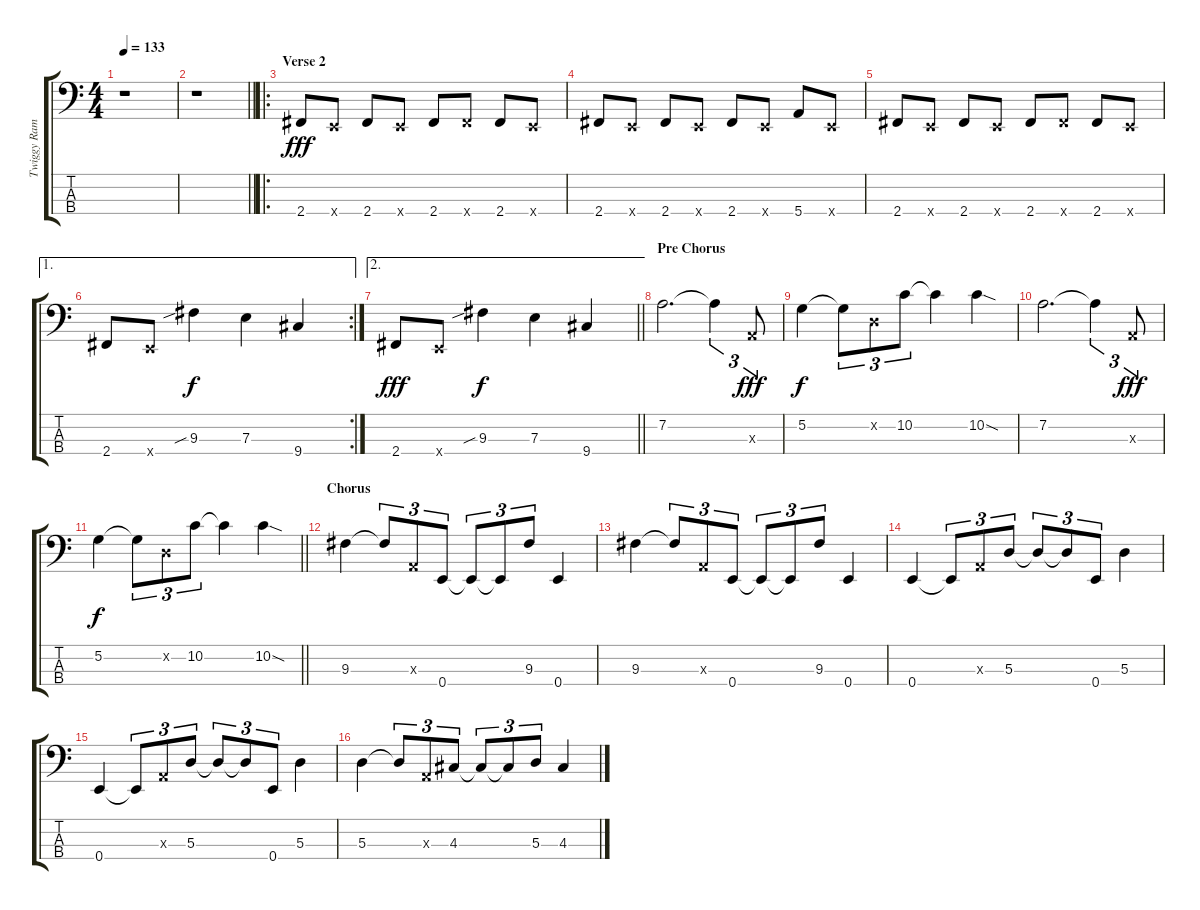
\track ("Twiggy Ramirez (Bass)" "Twiggy Ram") {instrument electricbassfinger}
\staff {score tabs}
\tuning (G2 D2 A1 E1) {hide}
\ts (4 4)
\tempo 133
\clef f4
\ks c
r.1{dy f} |
\barLineRight lightlight
r.1 |
\ro
\section ("" "Verse 2")
2.4.8{dy fff} 0.4{x}.8 2.4.8 0.4{x}.8 2.4.8 2.4{x}.8 2.4.8 0.4{x}.8 |
2.4.8 0.4{x}.8 2.4.8 0.4{x}.8 2.4.8 0.4{x}.8 5.4.8 0.4{x}.8 |
2.4.8 0.4{x}.8 2.4.8 0.4{x}.8 2.4.8 2.4{x}.8 2.4.8 0.4{x}.8 |
\ae 1
\rc 2
2.4.8 0.4{x}.8 9.3{sib}.4{dy f} 7.3.4 9.4.4 |
\ae 2
\barLineRight lightlight
2.4.8{dy fff} 0.4{x}.8 9.3{sib}.4{dy f} 7.3.4 9.4.4 |
\section ("" "Pre Chorus")
7.2.2{d} 7.2{t}.4{tu (3 2)} 0.3{x}.8{tu (3 2) dy fff} |
5.2.4{dy f} 5.2{t}.8{tu (3 2)} 0.2{x}.8{tu (3 2)} 10.2.8{tu (3 2)} 10.2{t}.4 10.2{sod}.4 |
7.2.2{d} 7.2{t}.4{tu (3 2)} 0.3{x}.8{tu (3 2) dy fff} |
\barLineRight lightlight
5.2.4{dy f} 5.2{t}.8{tu (3 2)} 0.2{x}.8{tu (3 2)} 10.2.8{tu (3 2)} 10.2{t}.4 10.2{sod}.4 |
\section ("" "Chorus")
9.3.4 9.3{t}.8{tu (3 2)} 0.3{x}.8{tu (3 2)} 0.4.8{tu (3 2)} 0.4{t}.8{tu (3 2)} 0.4{t}.8{tu (3 2)} 9.3.8{tu (3 2)} 0.4.4 |
9.3.4 9.3{t}.8{tu (3 2)} 0.3{x}.8{tu (3 2)} 0.4.8{tu (3 2)} 0.4{t}.8{tu (3 2)} 0.4{t}.8{tu (3 2)} 9.3.8{tu (3 2)} 0.4.4 |
0.4.4 0.4{t}.8{tu (3 2)} 0.3{x}.8{tu (3 2)} 5.3.8{tu (3 2)} 5.3{t}.8{tu (3 2)} 5.3{t}.8{tu (3 2)} 0.4.8{tu (3 2)} 5.3.4 |
0.4.4 0.4{t}.8{tu (3 2)} 0.3{x}.8{tu (3 2)} 5.3.8{tu (3 2)} 5.3{t}.8{tu (3 2)} 5.3{t}.8{tu (3 2)} 0.4.8{tu (3 2)} 5.3.4 |
5.3.4 5.3{t}.8{tu (3 2)} 0.3{x}.8{tu (3 2)} 4.3.8{tu (3 2)} 4.3{t}.8{tu (3 2)} 4.3{t}.8{tu (3 2)} 5.3.8{tu (3 2)} 4.3.4
